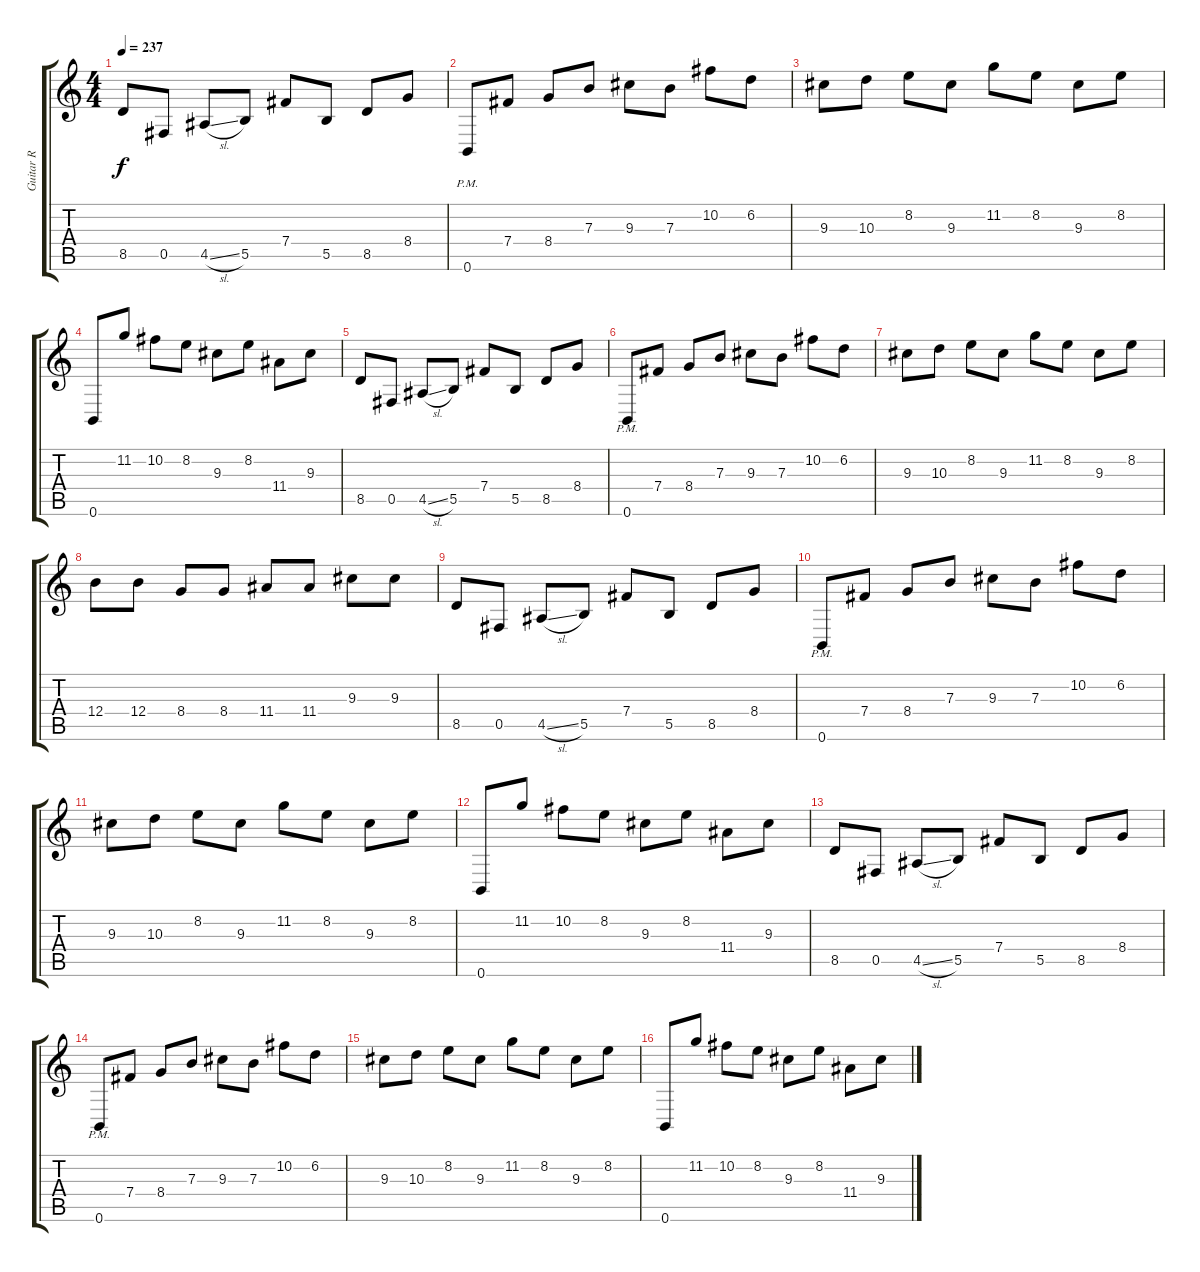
\track ("Guitar R" "Guitar R") {instrument distortionguitar}
\staff {score tabs}
\tuning (Db4 Ab3 E3 B2 Gb2 B1) {hide}
\ts (4 4)
\tempo 237
\clef g2
\ks c
8.5.8{dy f} 0.5.8 4.5{sl}.8 5.5.8 7.4.8 5.5.8 8.5.8 8.4.8 |
0.6{pm}.8 7.4.8 8.4.8 7.3.8 9.3.8 7.3.8 10.2.8 6.2.8 |
9.3.8 10.3.8 8.2.8 9.3.8 11.2.8 8.2.8 9.3.8 8.2.8 |
0.6.8 11.2.8 10.2.8 8.2.8 9.3.8 8.2.8 11.4.8 9.3.8 |
8.5.8 0.5.8 4.5{sl}.8 5.5.8 7.4.8 5.5.8 8.5.8 8.4.8 |
0.6{pm}.8 7.4.8 8.4.8 7.3.8 9.3.8 7.3.8 10.2.8 6.2.8 |
9.3.8 10.3.8 8.2.8 9.3.8 11.2.8 8.2.8 9.3.8 8.2.8 |
12.4.8 12.4.8 8.4.8 8.4.8 11.4.8 11.4.8 9.3.8 9.3.8 |
8.5.8 0.5.8 4.5{sl}.8 5.5.8 7.4.8 5.5.8 8.5.8 8.4.8 |
0.6{pm}.8 7.4.8 8.4.8 7.3.8 9.3.8 7.3.8 10.2.8 6.2.8 |
9.3.8 10.3.8 8.2.8 9.3.8 11.2.8 8.2.8 9.3.8 8.2.8 |
0.6.8 11.2.8 10.2.8 8.2.8 9.3.8 8.2.8 11.4.8 9.3.8 |
8.5.8 0.5.8 4.5{sl}.8 5.5.8 7.4.8 5.5.8 8.5.8 8.4.8 |
0.6{pm}.8 7.4.8 8.4.8 7.3.8 9.3.8 7.3.8 10.2.8 6.2.8 |
9.3.8 10.3.8 8.2.8 9.3.8 11.2.8 8.2.8 9.3.8 8.2.8 |
0.6.8 11.2.8 10.2.8 8.2.8 9.3.8 8.2.8 11.4.8 9.3.8
